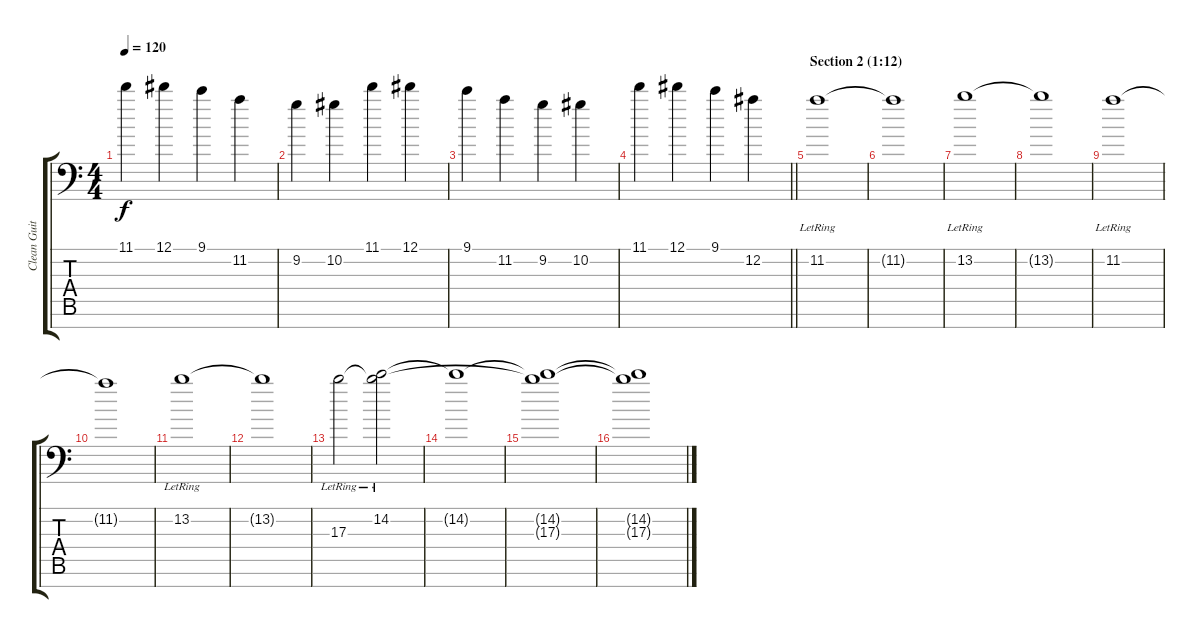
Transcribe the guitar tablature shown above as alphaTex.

\track ("Clean Guitar" "Clean Guit") {instrument electricguitarclean}
\staff {score tabs}
\tuning (Eb4 Bb3 Gb3 Db3 Ab2 Eb2 Ab1) {hide}
\ts (4 4)
\tempo 120
\clef f4
\ks c
11.1.4{dy f} 12.1.4 9.1.4 11.2.4 |
9.2.4 10.2.4 11.1.4 12.1.4 |
9.1.4 11.2.4 9.2.4 10.2.4 |
\barLineRight lightlight
11.1.4 12.1.4 9.1.4 12.2.4 |
\section ("" "Section 2 (1:12)")
11.2{lr}.1 |
11.2{t}.1 |
13.2{lr}.1 |
13.2{t}.1 |
11.2{lr}.1 |
11.2{t}.1 |
13.2{lr}.1 |
13.2{t}.1 |
17.3{lr}.2 (14.2{lr} 17.3{t}).2 |
14.2{t}.1 |
(14.2{t} 17.3{t}).1 |
(14.2{t} 17.3{t}).1
